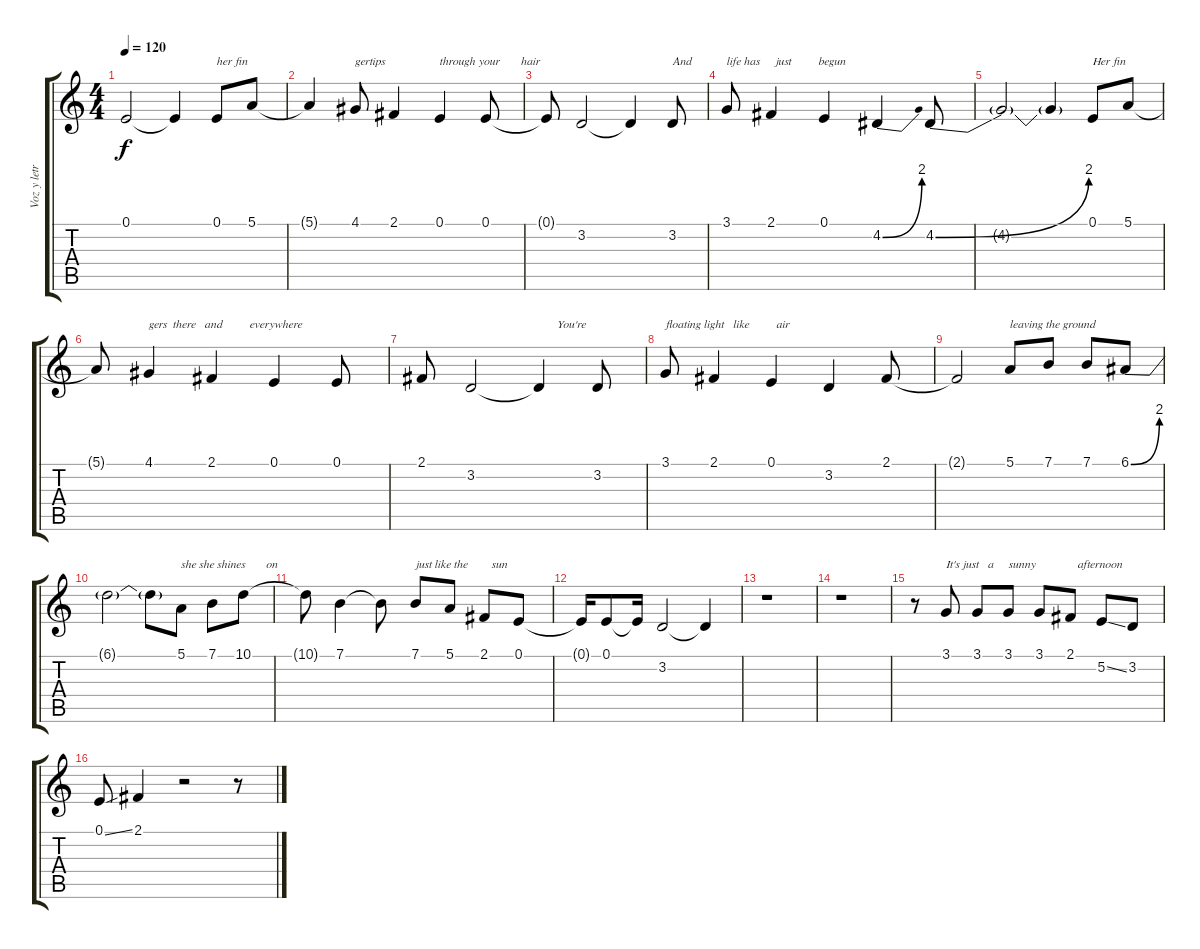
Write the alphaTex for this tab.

\track ("Voz y letra" "Voz y letr") {instrument baritonesax}
\staff {score tabs}
\tuning (E4 B3 G3 D3 A2 E2) {hide}
\ts (4 4)
\tempo 120
\clef g2
\ks c
0.1{t}.2{dy f} 0.1{t}.4 0.1.8{txt "her fin"} 5.1.8 |
5.1{t}.4 4.1.8{txt "gertips"} 2.1.4 0.1.4{txt "through your       hair"} 0.1.8 |
0.1{t}.8 3.2.2 3.2{t}.4 3.2.8{txt "And"} |
3.1.8{txt "life has     just         begun"} 2.1.4 0.1.4 4.2{be (bend 0 0 60 8)}.4 4.2{be (bend 0 0 60 8)}.8 |
4.2{t}.2 4.2{t}.4 0.1.8{txt "Her fin"} 5.1.8 |
5.1{t}.8 4.1.4{txt "gers  there   and         everywhere"} 2.1.4 0.1.4 0.1.8 |
2.1.8 3.2.2 3.2{t}.4{txt "      You're"} 3.2.8 |
3.1.8{txt "floating light   like         air"} 2.1.4 0.1.4 3.2.4 2.1.8 |
2.1{t}.2 5.1.8{txt "leaving the ground"} 7.1.8 7.1.8 6.1{be (bend 0 0 60 8)}.8 |
6.1{t}.2 6.1{t}.8 5.1.8{txt "she she shines       on"} 7.1.8 10.1.8 |
10.1{t}.8 7.1.4 7.1{t}.8 7.1.8{txt "just like the        sun"} 5.1.8 2.1.8 0.1.8 |
0.1{t}.16 0.1.8 0.1{t}.16 3.2.2 3.2{t}.4 |
r.1 |
r.1 |
r.8 3.1.8{txt "It's just   a     sunny              afternoon"} 3.1.8 3.1.8 3.1.8 2.1.8 5.2{ss}.8 3.2.8 |
0.1{ss}.8 2.1.4 r.2 r.8
